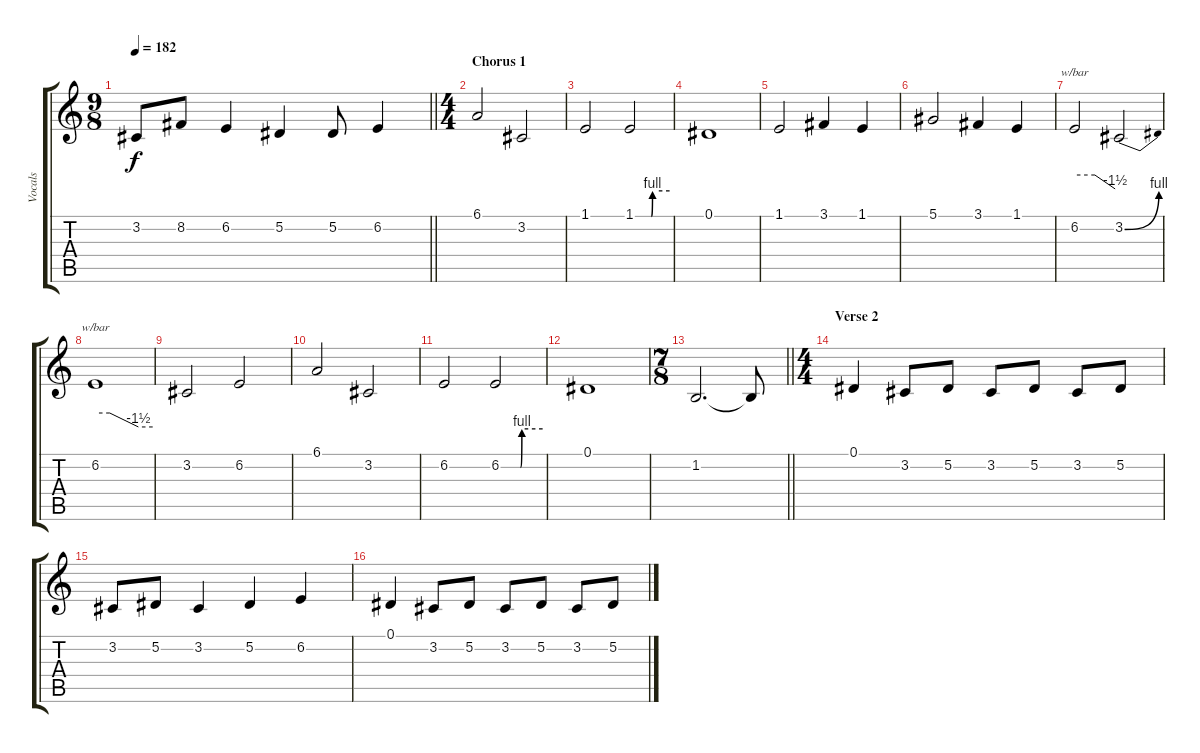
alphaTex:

\track ("Vocals" "Vocals") {instrument violin}
\staff {score tabs}
\tuning (Eb4 Bb3 Gb3 Db3 Ab2 Db2) {hide}
\ts (9 8)
\tempo 182
\clef g2
\barLineRight lightlight
\ks c
3.2.8{dy f} 8.2.8 6.2.4 5.2.4 5.2.8 6.2.4 |
\ts (4 4)
\section ("" "Chorus 1")
6.1.2 3.2.2 |
1.1.2 1.1{be (custom 0 0 28 0 30 4 60 4)}.2 |
0.1.1 |
1.1.2 3.1.4 1.1.4 |
5.1.2 3.1.4 1.1.4 |
6.2.2{tbe (custom default 0 0 30 0 60 -6)} 3.2{be (bend 0 0 60 4)}.2 |
6.2.1{tbe (custom default 0 0 15 0 45 -6 60 -6)} |
3.2.2 6.2.2 |
6.1.2 3.2.2 |
6.2.2 6.2{be (custom 0 0 28 0 30 4 60 4)}.2 |
0.1.1 |
\ts (7 8)
\barLineRight lightlight
1.2.2{d} 1.2{t}.8 |
\ts (4 4)
\section ("" "Verse 2")
0.1.4 3.2.8 5.2.8 3.2.8 5.2.8 3.2.8 5.2.8 |
3.2.8 5.2.8 3.2.4 5.2.4 6.2.4 |
0.1.4 3.2.8 5.2.8 3.2.8 5.2.8 3.2.8 5.2.8
